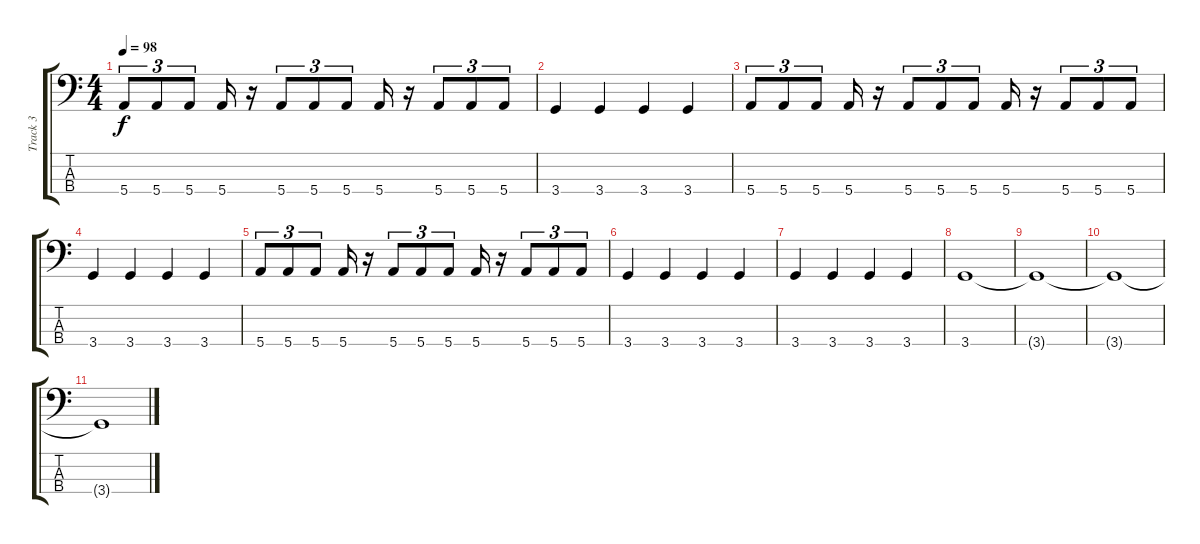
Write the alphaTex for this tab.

\track ("Track 3" "Track 3") {instrument electricbassfinger}
\staff {score tabs}
\tuning (G2 D2 A1 E1) {hide}
\ts (4 4)
\tempo 98
\clef f4
\ks c
5.4.8{tu (3 2) dy f} 5.4.8{tu (3 2)} 5.4.8{tu (3 2)} 5.4.16 r.16 5.4.8{tu (3 2)} 5.4.8{tu (3 2)} 5.4.8{tu (3 2)} 5.4.16 r.16 5.4.8{tu (3 2)} 5.4.8{tu (3 2)} 5.4.8{tu (3 2)} |
3.4.4 3.4.4 3.4.4 3.4.4 |
5.4.8{tu (3 2)} 5.4.8{tu (3 2)} 5.4.8{tu (3 2)} 5.4.16 r.16 5.4.8{tu (3 2)} 5.4.8{tu (3 2)} 5.4.8{tu (3 2)} 5.4.16 r.16 5.4.8{tu (3 2)} 5.4.8{tu (3 2)} 5.4.8{tu (3 2)} |
3.4.4 3.4.4 3.4.4 3.4.4 |
5.4.8{tu (3 2)} 5.4.8{tu (3 2)} 5.4.8{tu (3 2)} 5.4.16 r.16 5.4.8{tu (3 2)} 5.4.8{tu (3 2)} 5.4.8{tu (3 2)} 5.4.16 r.16 5.4.8{tu (3 2)} 5.4.8{tu (3 2)} 5.4.8{tu (3 2)} |
3.4.4 3.4.4 3.4.4 3.4.4 |
3.4.4 3.4.4 3.4.4 3.4.4 |
3.4.1 |
3.4{t}.1 |
3.4{t}.1 |
3.4{t}.1
